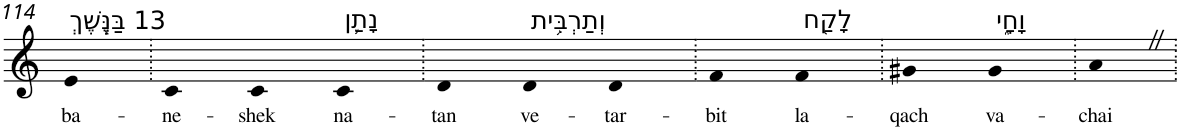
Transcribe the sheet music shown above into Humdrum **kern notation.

**kern	**text
*part1	*part1
*staff1	*staff1
*I"Piano	*
*I'Pno	*
!!LO:PB:g=z
*clefG2	*
*k[]	*
=114	=114
!LO:TX:a:t=13 בַּנֶּ֧שֶׁךְ	!
!	!LO:LY:b
4e	ba-
=115.	=115.
!	!LO:LY:b
4c	-ne-
!	!LO:LY:b
4c	-shek
!LO:TX:a:t=נָתַ֛ן	!
!	!LO:LY:b
4c	na-
=116.	=116.
!	!LO:LY:b
4d	-tan
!LO:TX:a:t=וְתַרְבִּ֥ית	!
!	!LO:LY:b
4d	ve-
!	!LO:LY:b
4d	-tar-
=117.	=117.
!	!LO:LY:b
4f	-bit
!LO:TX:a:t=לָקַ֖ח	!
!	!LO:LY:b
4f	la-
=118.	=118.
!	!LO:LY:b
4g#X	-qach
!LO:TX:a:t=וָחָ֑י	!
!	!LO:LY:b
4g#	va-
=119.	=119.
!	!LO:LY:b
4aZ	-chai
=.	=.
*-	*-
